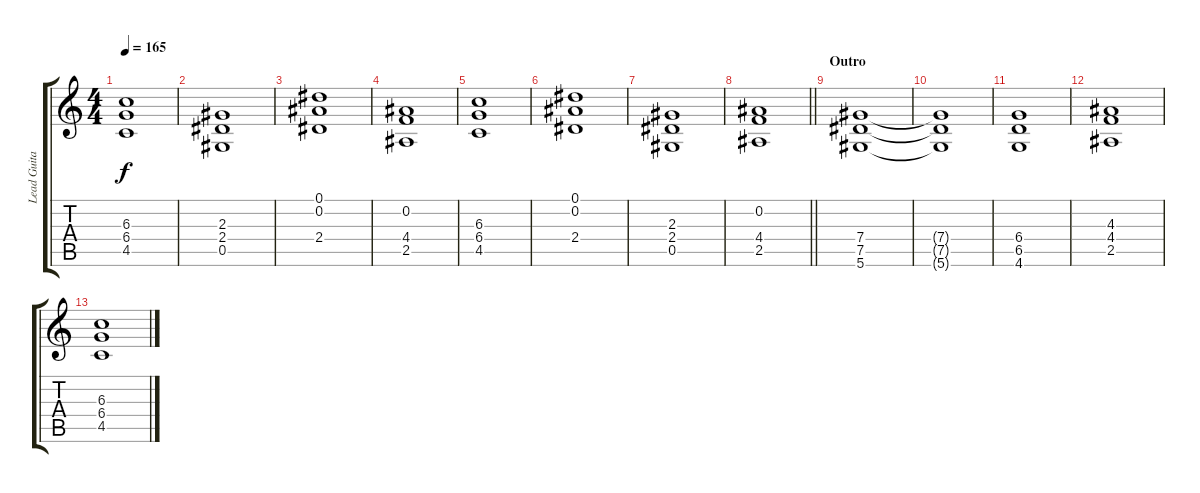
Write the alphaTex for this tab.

\track ("Lead Guitar" "Lead Guita") {instrument overdrivenguitar}
\staff {score tabs}
\tuning (Eb4 Bb3 Gb3 Db3 Ab2 Eb2) {hide}
\ts (4 4)
\tempo 165
\clef g2
\ks c
(6.3 6.4 4.5).1{dy f} |
(2.3 2.4 0.5).1 |
(0.1 0.2 2.4).1 |
(0.2 4.4 2.5).1 |
(6.3 6.4 4.5).1 |
(0.1 0.2 2.4).1 |
(2.3 2.4 0.5).1 |
\barLineRight lightlight
(0.2 4.4 2.5).1 |
\section ("" "Outro")
(7.4 7.5 5.6).1 |
(7.4{t} 7.5{t} 5.6{t}).1 |
(6.4 6.5 4.6).1 |
(4.3 4.4 2.5).1 |
(6.3 6.4 4.5).1
